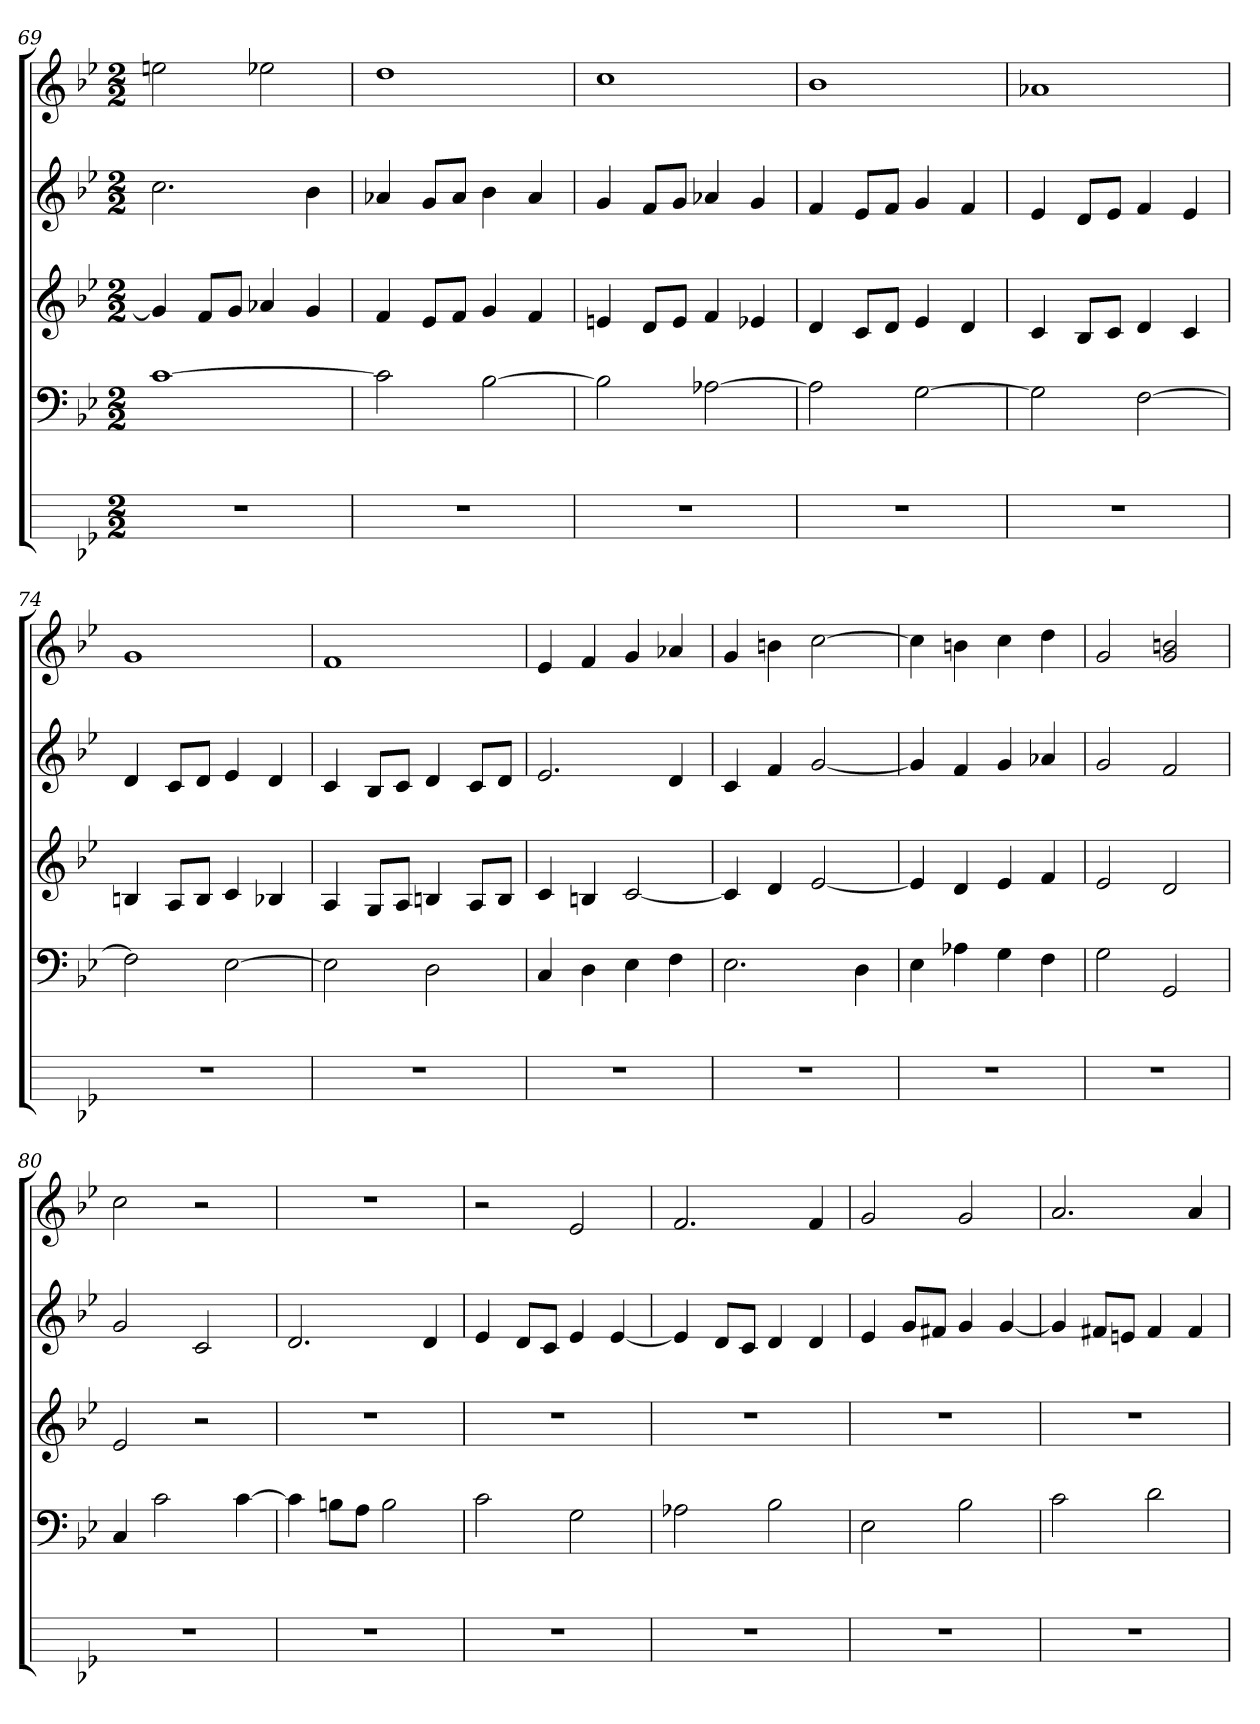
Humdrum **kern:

**kern	**kern	**kern	**kern	**kern
*part5	*part4	*part3	*part2	*part1
*staff5	*staff4	*staff3	*staff2	*staff1
*k[b-e-]	*k[b-e-]	*k[b-e-]	*k[b-e-]	*k[b-e-]
*M2/2	*M2/2	*M2/2	*M2/2	*M2/2
=69	=69	=69	=69	=69
1r	[1c	4g]	2.cc	2een
.	.	8fL	.	.
.	.	8gJ	.	.
.	.	4a-X	.	2ee-X
.	.	4g	4b-	.
=70	=70	=70	=70	=70
1r	2c]	4f	4a-X	1dd
.	.	8e-L	8gL	.
.	.	8fJ	8a-J	.
.	[2B-	4g	4b-	.
.	.	4f	4a-	.
=71	=71	=71	=71	=71
1r	2B-]	4en	4g	1cc
.	.	8dL	8fL	.
.	.	8eJ	8gJ	.
.	[2A-X	4f	4a-X	.
.	.	4e-X	4g	.
=72	=72	=72	=72	=72
1r	2A-]	4d	4f	1b-
.	.	8cL	8e-L	.
.	.	8dJ	8fJ	.
.	[2G	4e-	4g	.
.	.	4d	4f	.
=73	=73	=73	=73	=73
1r	2G]	4c	4e-	1a-X
.	.	8B-L	8dL	.
.	.	8cJ	8e-J	.
.	[2F	4d	4f	.
.	.	4c	4e-	.
=74	=74	=74	=74	=74
1r	2F]	4Bn	4d	1g
.	.	8AL	8cL	.
.	.	8BJ	8dJ	.
.	[2E-	4c	4e-	.
.	.	4B-X	4d	.
=75	=75	=75	=75	=75
1r	2E-]	4A	4c	1f
.	.	8GL	8B-L	.
.	.	8AJ	8cJ	.
.	2D	4Bn	4d	.
.	.	8AL	8cL	.
.	.	8BJ	8dJ	.
=76	=76	=76	=76	=76
1r	4C	4c	2.e-	4e-
.	4D	4Bn	.	4f
.	4E-	[2c	.	4g
.	4F	.	4d	4a-X
=77	=77	=77	=77	=77
1r	2.E-	4c]	4c	4g
.	.	4d	4f	4bn
.	.	[2e-	[2g	[2cc
.	4D	.	.	.
=78	=78	=78	=78	=78
1r	4E-	4e-]	4g]	4cc]
.	4A-X	4d	4f	4bn
.	4G	4e-	4g	4cc
.	4F	4f	4a-X	4dd
=79	=79	=79	=79	=79
1r	2G	2e-	2g	2g
.	2GG	2d	2f	2g 2bn
=80	=80	=80	=80	=80
1r	4C	2e-	2g	2cc
.	2c	.	.	.
.	.	2r	2c	2r
.	[4c	.	.	.
=81	=81	=81	=81	=81
1r	4c]	1r	2.d	1r
.	8BnL	.	.	.
.	8AJ	.	.	.
.	2B	.	.	.
.	.	.	4d	.
=82	=82	=82	=82	=82
1r	2c	1r	4e-	2r
.	.	.	8dL	.
.	.	.	8cJ	.
.	2G	.	4e-	2e-
.	.	.	[4e-	.
=83	=83	=83	=83	=83
1r	2A-X	1r	4e-]	2.f
.	.	.	8dL	.
.	.	.	8cJ	.
.	2B-	.	4d	.
.	.	.	4d	4f
=84	=84	=84	=84	=84
1r	2E-	1r	4e-	2g
.	.	.	8gL	.
.	.	.	8f#XJ	.
.	2B-	.	4g	2g
.	.	.	[4g	.
=85	=85	=85	=85	=85
1r	2c	1r	4g]	2.a
.	.	.	8f#XL	.
.	.	.	8enJ	.
.	2d	.	4f#	.
.	.	.	4f#	4a
=	=	=	=	=
*-	*-	*-	*-	*-
